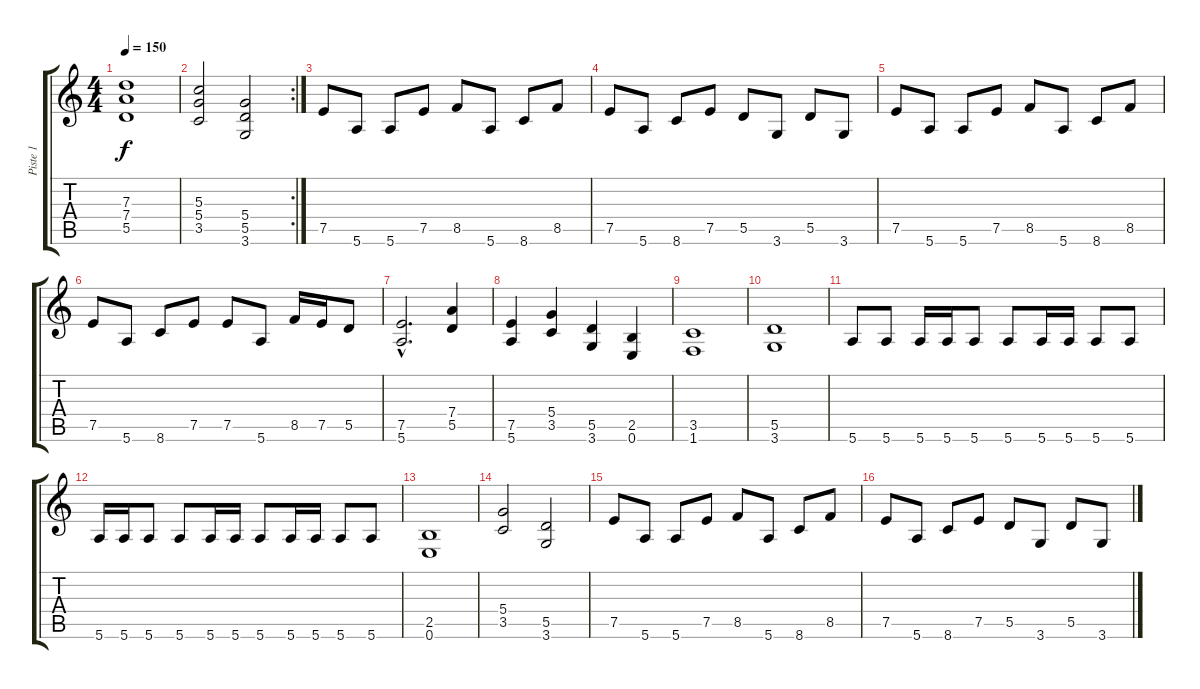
\track ("Piste 1" "Piste 1") {instrument distortionguitar}
\staff {score tabs}
\tuning (E4 B3 G3 D3 A2 E2) {hide}
\ts (4 4)
\tempo 150
\clef g2
\ks c
(7.3 7.4 5.5).1{dy f} |
\rc 2
(5.3 5.4 3.5).2 (5.4 5.5 3.6).2 |
7.5.8 5.6.8 5.6.8 7.5.8 8.5.8 5.6.8 8.6.8 8.5.8 |
7.5.8 5.6.8 8.6.8 7.5.8 5.5.8 3.6.8 5.5.8 3.6.8 |
7.5.8 5.6.8 5.6.8 7.5.8 8.5.8 5.6.8 8.6.8 8.5.8 |
7.5.8 5.6.8 8.6.8 7.5.8 7.5.8 5.6.8 8.5.16 7.5.16 5.5.8 |
(7.5{hac} 5.6{hac}).2{d} (7.4 5.5).4 |
(7.5 5.6).4 (5.4 3.5).4 (5.5 3.6).4 (2.5 0.6).4 |
(3.5 1.6).1 |
(5.5 3.6).1 |
5.6.8 5.6.8 5.6.16 5.6.16 5.6.8 5.6.8 5.6.16 5.6.16 5.6.8 5.6.8 |
5.6.16 5.6.16 5.6.8 5.6.8 5.6.16 5.6.16 5.6.8 5.6.16 5.6.16 5.6.8 5.6.8 |
(2.5 0.6).1 |
(5.4 3.5).2 (5.5 3.6).2 |
7.5.8 5.6.8 5.6.8 7.5.8 8.5.8 5.6.8 8.6.8 8.5.8 |
7.5.8 5.6.8 8.6.8 7.5.8 5.5.8 3.6.8 5.5.8 3.6.8
